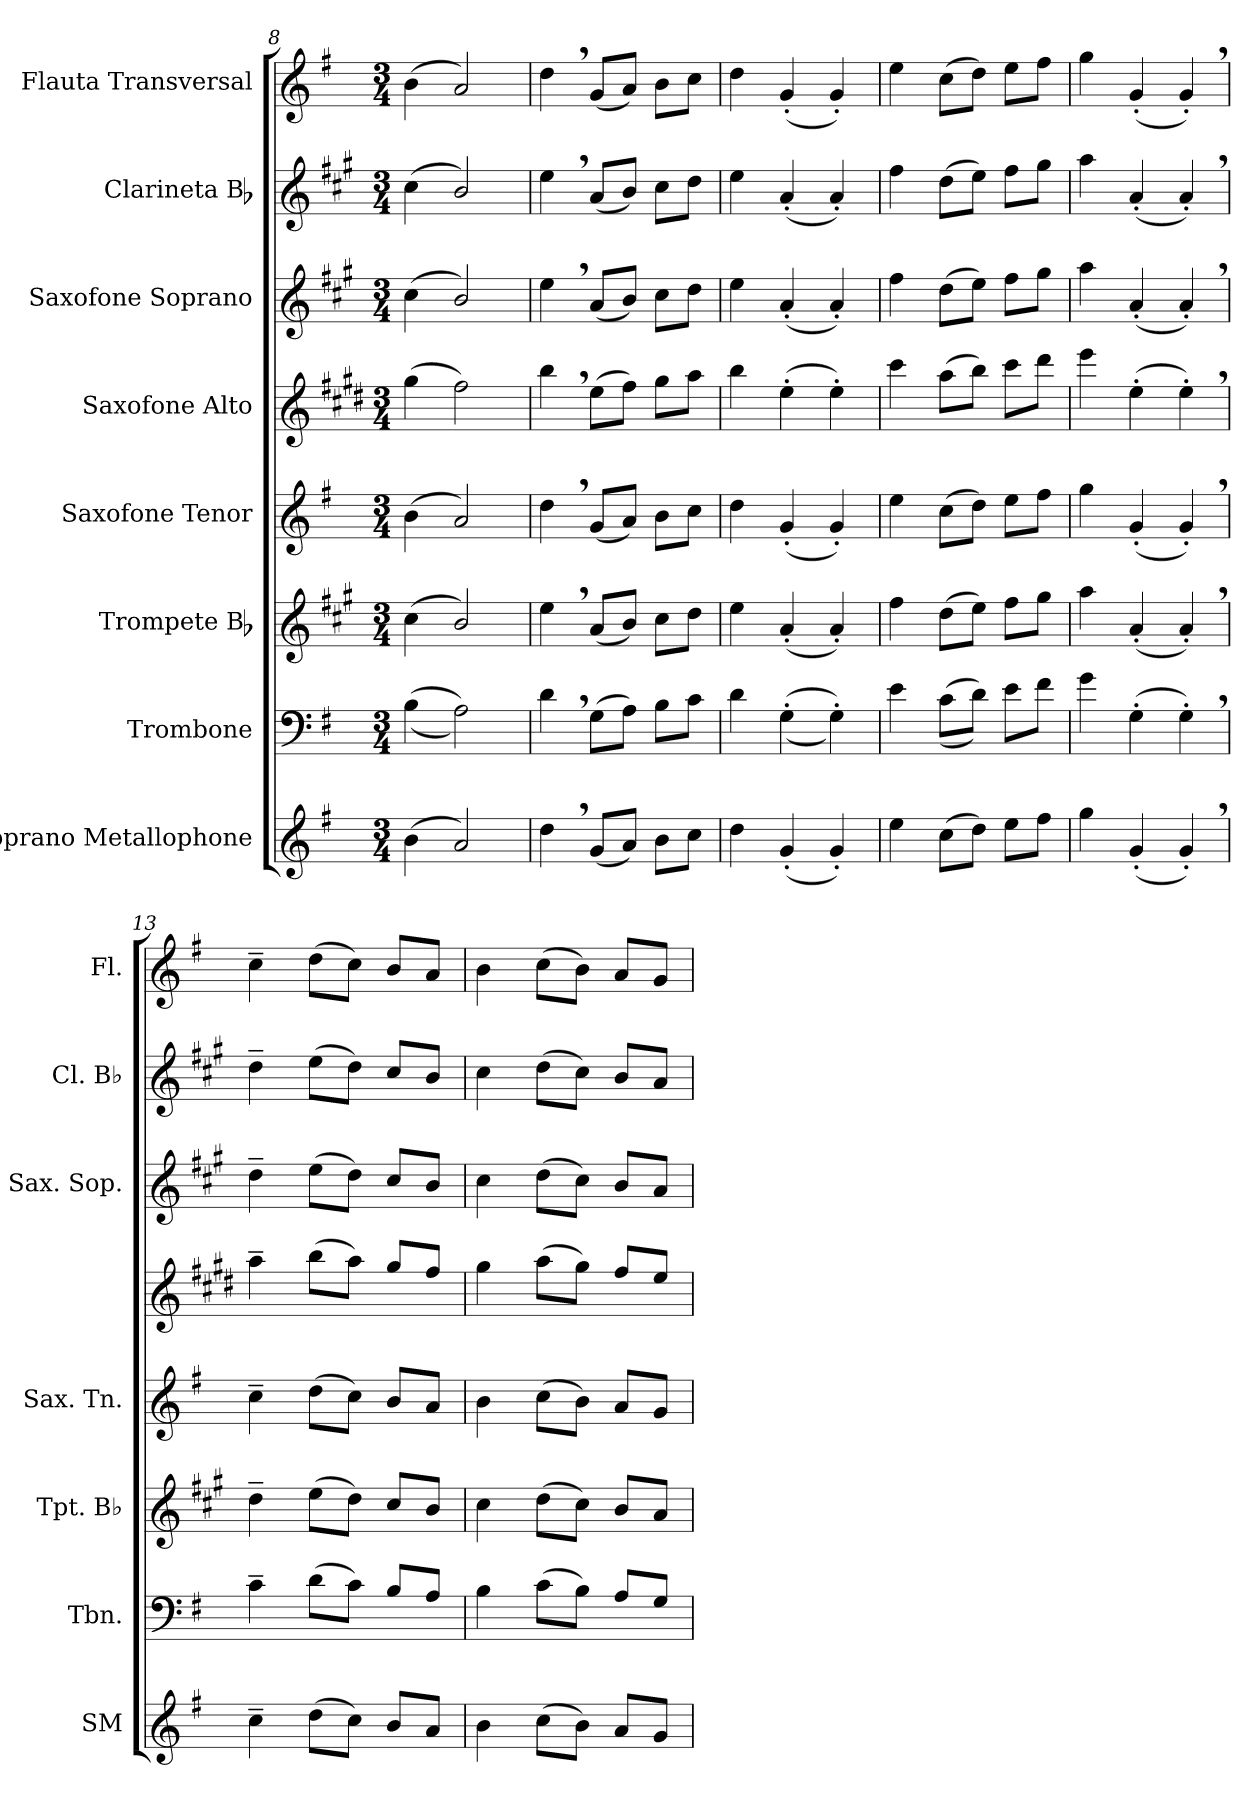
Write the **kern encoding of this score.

**kern	**kern	**kern	**kern	**kern	**kern	**kern	**kern
*part8	*part7	*part6	*part5	*part4	*part3	*part2	*part1
*staff8	*staff7	*staff6	*staff5	*staff4	*staff3	*staff2	*staff1
*I"Soprano Metallophone	*I"Trombone	*I"Trompete Bb	*I"Saxofone Tenor	*I"Saxofone Alto	*I"Saxofone Soprano	*I"Clarineta Bb	*I"Flauta Transversal
*I'SM	*I'Tbn.	*I'Tpt. Bb	*I'Sax. Tn.	*	*I'Sax. Sop.	*I'Cl. Bb	*I'Fl.
*clefG2	*clefF4	*clefG2	*clefG2	*clefG2	*clefG2	*clefG2	*clefG2
*ITrd-7c-12	*	*ITrd1c2	*ITrd8c14	*ITrd5c9	*ITrd1c2	*ITrd1c2	*
*k[f#]	*k[f#]	*k[f#]	*k[f#]	*k[f#]	*k[f#]	*k[f#]	*k[f#]
*G:	*G:	*G:	*G:	*G:	*G:	*G:	*G:
*M3/4	*M3/4	*M3/4	*M3/4	*M3/4	*M3/4	*M3/4	*M3/4
=8	=8	=8	=8	=8	=8	=8	=8
(>4bb\	(>(>4B\	(>4b\	(>4B\	(>4b\	(>4b\	(>4b\	(>4b\
2aa/)	2A\))	2a/)	2A/)	2a\)	2a/)	2a/)	2a/)
=9	=9	=9	=9	=9	=9	=9	=9
4ddd,\	4d,\	4dd,\	4d,\	4dd,\	4dd,\	4dd,\	4dd,\
(8gg/L	(>8G\L	(8g/L	(8G/L	(>8g\L	(8g/L	(8g/L	(8g/L
8aa/J)	8A\J)	8a/J)	8A/J)	8a\J)	8a/J)	8a/J)	8a/J)
8bb\L	8B\L	8b\L	8B\L	8b\L	8b\L	8b\L	8b\L
8ccc\J	8c\J	8cc\J	8c\J	8cc\J	8cc\J	8cc\J	8cc\J
=10	=10	=10	=10	=10	=10	=10	=10
4ddd\	4d\	4dd\	4d\	4dd\	4dd\	4dd\	4dd\
(4gg'/	((>4G'\	(4g'/	(4G'/	(>4g'\	(4g'/	(4g'/	(4g'/
4gg'/)	4G'\))	4g'/)	4G'/)	4g'\)	4g'/)	4g'/)	4g'/)
=11	=11	=11	=11	=11	=11	=11	=11
4eee\	4e\	4ee\	4e\	4ee\	4ee\	4ee\	4ee\
(>8ccc\L	(>(>8c\L	(>8cc\L	(>8c\L	(>8cc\L	(>8cc\L	(>8cc\L	(>8cc\L
8ddd\J)	8d\J))	8dd\J)	8d\J)	8dd\J)	8dd\J)	8dd\J)	8dd\J)
8eee\L	8e\L	8ee\L	8e\L	8ee\L	8ee\L	8ee\L	8ee\L
8fff#\J	8f#\J	8ff#\J	8f#\J	8ff#\J	8ff#\J	8ff#\J	8ff#\J
=12	=12	=12	=12	=12	=12	=12	=12
4ggg\	4g\	4gg\	4g\	4gg\	4gg\	4gg\	4gg\
(4gg'/	(>4G'\	(4g'/	(4G'/	(>4g'\	(4g'/	(4g'/	(4g'/
4gg',/)	4G',\)	4g',/)	4G',/)	4g',\)	4g',/)	4g',/)	4g',/)
!!LO:PB:g=z
=13	=13	=13	=13	=13	=13	=13	=13
4ccc~\	4c~\	4cc~\	4c~\	4cc~\	4cc~\	4cc~\	4cc~\
(>8ddd\L	(>8d\L	(>8dd\L	(>8d\L	(>8dd\L	(>8dd\L	(>8dd\L	(>8dd\L
8ccc\J)	8c\J)	8cc\J)	8c\J)	8cc\J)	8cc\J)	8cc\J)	8cc\J)
8bb/L	8B/L	8b/L	8B/L	8b/L	8b/L	8b/L	8b/L
8aa/J	8A/J	8a/J	8A/J	8a/J	8a/J	8a/J	8a/J
=14	=14	=14	=14	=14	=14	=14	=14
4bb\	4B\	4b\	4B\	4b\	4b\	4b\	4b\
(>8ccc\L	(>8c\L	(>8cc\L	(>8c\L	(>8cc\L	(>8cc\L	(>8cc\L	(>8cc\L
8bb\J)	8B\J)	8b\J)	8B\J)	8b\J)	8b\J)	8b\J)	8b\J)
8aa/L	8A/L	8a/L	8A/L	8a/L	8a/L	8a/L	8a/L
8gg/J	8G/J	8g/J	8G/J	8g/J	8g/J	8g/J	8g/J
=	=	=	=	=	=	=	=
*-	*-	*-	*-	*-	*-	*-	*-
